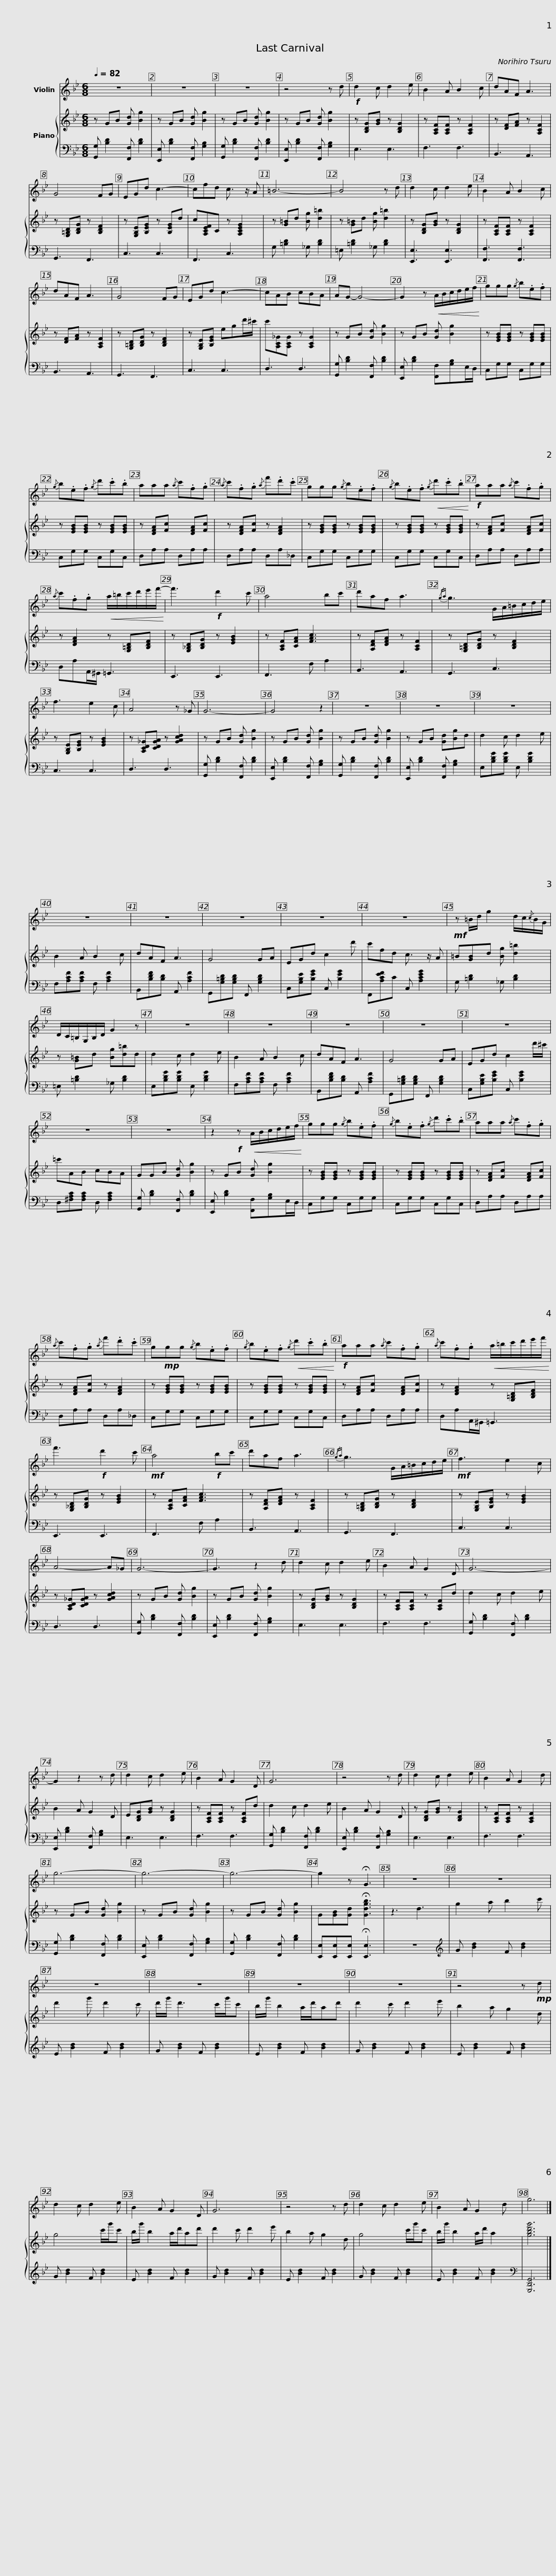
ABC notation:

X:1
%%score 1 { 2 | 3 }
L:1/8
Q:1/4=82
M:6/8
I:linebreak $
K:Bb
V:1 treble
V:2 treble
V:3 bass
V:1
 z6 | z6 | z6 | z4 z d |!f! d2 c d2 e | %5
 B2 A B2 c |$ dAF A3 | G4 FG | EGd c3- | cfd c3/2 z/ A | %10
 =B6- | B4 z d |$ d2 c d2 e | B2 A B2 c | dAF A3 | %15
 G4 FG | EGd c3- | cAB cBA |$ AG- G4- | G2 z!<(! A/B/c/d/e/f/!<)! | %20
 ggg{/g} b.e.f |{/g} b.e.f{/g} d'.c'.b | aaa{/a} c'.f.g |${/a} c'.f.g{/a} f'.d'.c' | ggg{/g} b.e.f | %25
{/g} b.e.f!<(!{/g} d'.c'.b!<)! |!f! aaa{/a} c'.f.g |${/a} c'.f.g!<(! a/=b/c'/d'/e'/f'/-!<)! | f'3!f! d'2 c' | a4 bc' | %30
 d'af a3 |${/ga} g3 G/A/=B/c/d/e/ | f3 e2 c | A4 z _G | G6- | %35
 G4 z2 |$ z6 | z6 | z6 | z6 | %40
 z6 | z6 |$ z6 | z6 |!mf! z =B/d/ g2 d/c/{/c}B/G/ | %45
 D/C/=B,/G,/B,/D/ G2 z |$ z6 | z6 | z6 | z6 | %50
 z6 | z6 |$ z6 | z2!f! z!<(! A/B/c/d/e/f/!<)! | ggg{/g} b.e.f | %55
{/g} b.e.f{/g} d'.c'.b | aaa{/a} c'.f.g |${/a} c'.f.g{/a} f'.d'.c' | g!mp!gg{/g} b.e.f |{/g} b.e.f!<(!{/g} d'.c'.b!<)! | %60
!f! aaa{/a} c'.f.g |${/a} c'.f.g!<(! a/=b/c'/d'/e'/f'/!<)! | f'3!f! d'2 c' |!mf! a4!f! bc' | d'af a3 |$ %65
{/ga} g3 G/A/=B/c/d/e/ |!mf! f3 e2 c | A4- A_G | G6- | G3 z2 d |$ %70
 d2 c d2 e | B2 A G2 D | G6- | G2 z2 z d | d2 c d2 e | %75
 B2 A G2 D |$ G6 | z4 z d | d2 c d2 e | B2 A G2 d | %80
 g6- | g6- |$ g6- | g2 z !fermata!G3 | z6 | %85
 z6 | z6 | z6 |$ z6 | z6 | %90
 z4 z!mp! d | d2 c d2 e | B2 A G2 D |$ G6 | z4 z d | %95
 d2 c d2 e | B2 A G2 d | g6 |] %98
V:2
 z GB [Gd] [Bg]2 | z GB [Gd] [Bg]2 | z GB [Gd] [Bg]2 | z GB [Gd] [Bg]2 | z [B,DG][GB] z [B,DG]2 | %5
 z [A,CF][A,CF] z [A,CF]2 |$ z [DF][FA] z [A,CF]2 | z [G,=B,D][B,DG] z [B,DF]2 | z [G,B,E][B,EG] z [B,EG]d | c[A,CEF]C z [A,CEG]2 | %10
 z [G=B]d [Bg] [d=b]2 | z [G=B]d [Bg] [d=b]2 |$ z [B,DG][GB] z [B,DG]2 | z [A,CF][A,CF] z [A,CF]2 | z [DF][FA] z [A,CF]2 | %15
 z [G,=B,D][B,DG] z [B,DF]2 | z [G,B,E][B,EG] egd'/^c'/ | c'[A,C_G][A,CG] z [A,CG]2 |$ z GB [Gd] [Bg]2 | z GB [Gd] [Bg]2 | %20
 z [EGB][EGB] z [EGB][EGB] | z [EGB][EGB] z [EGB][EGB] | z [DFA][Fc] x [DFA][Fc] |$ z [DFA][Fc] z [DFA]2 | z [EGB][EGB] z [EGB][EGB] | %25
 z [EGB][EGB] z [EGB][EGB] | z [DFA][Fc] x [DFA][Fc] |$ z [DFA]2 z [G,=B,D][B,DF] | z [G,_B,D][B,DG] z [EGB]2 | z [A,CF][CFA] [FAc]3 | %30
 z [A,DF][DFA] z [A,CF]2 |$ z [G,=B,D][B,DG] z [B,DF]2 | z [G,B,E][B,EG] z [EGB]2 | z [A,CD_G][CDGA] z [GAcd]2 | z GB [Gd] [Bg]2 | %35
 z GB [Gd] [Bg]2 |$ z GB [Gd] [Bg]2 | z GB [Gd][Bg]d | d2 c d2 e | B2 A B2 c | %40
 dAF A3 | G4 GA |$ EGd c2 d' | c'fd c3/2 z/ A | =B[GB]d [Bg] [d=b]2 | %45
 z [G=B]d [Bg][d=b]d |$ d2 c d2 e | B2 A B2 c | dAF A3 | G4 GA | %50
 EGd c2 d'/^c'/ | =c'AB cBA |$ GGB [Gd] [Bg]2 | z GB [Gd] [Bg]2 | z [EGB][EGB] z [EGB][EGB] | %55
 z [EGB][EGB] z [EGB][EGB] | z [DFA][Fc] x [DFA][Fc] |$ z [DFA][Fc] z [DFA]2 | z [EGB][EGB] z [EGB][EGB] | z [EGB][EGB] z [EGB][EGB] | %60
 z [DFA][Fc] x [DFA][Fc] |$ z [DFA]2 z [G,=B,D][B,DF] | z [G,_B,D][B,DG] z [EGB]2 | z [A,CF][CFA] [FAc]3 | z [A,DF][DFA] z [A,CF]2 |$ %65
 z [G,=B,D][B,DG] z [B,DF]2 | z [G,B,E][B,EG] z [EGB]2 | z [A,CD_G][CDGA] z [GAcd]2 | z GB [Gd] [Bg]2 | z GB [Gd] [Bg]2 |$ %70
 z [B,DG][GB] z [B,DG]2 | z [A,CF][A,CF] z [A,CF]d | d2 c d2 e | B2 A G2 D | E[B,DG][GB] z [B,DG]2 | %75
 z [A,CF][A,CF] z [A,CF]d |$ d2 c d2 e | B2 A G2 D | z [B,DG][GB] z [B,DG]2 | z [A,CF][A,CF] z [A,CF]2 | %80
 z GB [Gd] [Bg]2 | z GB [Gd] [Bg]2 |$ z GB [Gd] [Bg]2 | G[GB][Gd] !fermata![Gdgb]3 | z3 d3 | %85
 g2 a b2 c' | d'2 g' d'2 c' | d'/g'/ d'3 c'/g'/c' |$ b/g'/ b2 a/d'/ad' | d'2 c' d'2 e' | %90
 b2 a g2 d | g4 c'/g'/c' | b/g'/ b2 a/d'/ad' |$ d'2 c' d'2 e' | b2 a g2 d | %95
 g4 c'/g'/c' | b/g'/ b2 a/d'/ a2 | [gbd'g']6 |] %98
V:3
 [G,,G,] [B,D]2 [F,,F,] [B,D]2 | [E,,E,] [B,D]2 [F,,F,] [G,B,]2 | [G,,G,] [B,D]2 [F,,F,] [B,D]2 | [E,,E,] [B,D]2 [F,,F,] [G,B,]2 | E,3 E,3 | %5
 F,3 F,3 |$ B,,3 A,,3 | G,,3 F,,3 | C,3 C,3 | F,,3 C,3 | %10
 G, [=B,D]2 _G, [B,D]2 | =E, [=B,D]2 _G, [B,D]2 |$ [E,,E,]3 [E,,E,]3 | [F,,F,]3 [F,,F,]3 | B,,3 A,,3 | %15
 G,,3 F,,3 | C,3 C,3 | D,3 D,3 |$ [G,,G,] [B,D]2 [F,,F,] [B,D]2 | [E,,E,] [B,D]2 [F,,F,][G,B,]E,/D,/ | %20
 C,G,G, C,G,G, | C,G,G, C,G,C, | D,A,A, D,A,A, |$ D,A,A, D,A,_D, | C,G,G, C,G,G, | %25
 C,G,G, C,G,C, | D,A,A, D,A,A, |$ D,A,A,,/^G,,/ =G,,3 | E,,3 E,,3 | F,,3 F, A,2 | %30
 B,,3 A,,3 |$ G,,3 C,3 | C,3 C,3 | D,3 D,3 | [G,,G,] [B,D]2 [F,,F,] [B,D]2 | %35
 [E,,E,] [B,D]2 [F,,F,] [G,B,]2 |$ [G,,G,] [B,D]2 [F,,F,] [B,D]2 | [E,,E,] [B,D]2 [F,,F,] [G,B,]2 | E,[B,DG][B,DG] E, [B,DG]2 | F,[A,CF][A,CF] F, [A,CF]2 | %40
 B,,[B,DF][B,D] A,, [A,CF]2 | G,,[G,=B,D][G,B,D] F,, [G,B,D]2 |$ C,[G,B,E][B,EG] C, [B,EG]2 | F,,[A,CEF]C C, [A,CEG]2 | G, [=B,D]2 _G, [B,D]2 | %45
 =E, [=B,D]2 _G, [B,D]2 |$ E,[B,DG][B,DG] E, [B,DG]2 | F,[A,CF][A,CF] F, [A,CF]2 | B,,[B,DF][B,D] A,, [A,CF]2 | G,,[G,=B,D][G,B,D] F,, [G,B,D]2 | %50
 C,[G,B,E][B,EG] C, [B,EG]2 | D,[^F,A,C][F,A,C] D, [F,A,C]2 |$ [G,,G,] [B,D]2 [F,,F,] [B,D]2 | [E,,E,] [B,D]2 [F,,F,][G,B,]E,/D,/ | C,G,G, C,G,G, | %55
 C,G,G, C,G,C, | D,A,A, D,A,A, |$ D,A,A, D,A,_D, | C,G,G, C,G,G, | C,G,G, C,G,C, | %60
 D,A,A, D,A,A, |$ D,A,A,,/^G,,/ =G,,3 | E,,3 E,,3 | F,,3 F, A,2 | B,,3 A,,3 |$ %65
 G,,3 F,,3 | C,3 C,3 | D,3 D,3 | [G,,G,] [B,D]2 [F,,F,] [B,D]2 | [E,,E,] [B,D]2 [F,,F,] [G,B,]2 |$ %70
 E,3 E,3 | F,3 F,3 | [G,,G,] [B,D]2 [F,,F,] [B,D]2 | [E,,E,] [B,D]2 [F,,F,] [G,B,]2 | E,3 E,3 | %75
 F,3 F,3 |$ [G,,G,] [B,D]2 [F,,F,] [B,D]2 | [E,,E,] [B,D]2 [F,,F,] [G,B,]2 | E,3 E,3 | F,3 F,3 | %80
 [G,,G,] [B,D]2 [F,,F,] [B,D]2 | [E,,E,] [B,D]2 [F,,F,] [G,B,]2 |$ [G,,G,] [B,D]2 [F,,F,] [B,D]2 | [E,,E,][E,,E,][E,,E,] !fermata![E,,E,]3 | z6 | %85
[K:treble] G [Bd]2 F [Bd]2 | E [Bd]2 F [Bd]2 | G [Bd]2 F [Bd]2 |$ E [Bd]2 F [Bd]2 | G [Bd]2 F [Bd]2 | %90
 E [Bd]2 F [Bd]2 | G [Bd]2 F [Bd]2 | E [Bd]2 F [Bd]2 |$ G [Bd]2 F [Bd]2 | E [Bd]2 F [Bd]2 | %95
 G [Bd]2 F [Bd]2 | E [Bd]2 F [Bd]2 |[K:bass] [G,,,D,,G,,]6 |] %98
